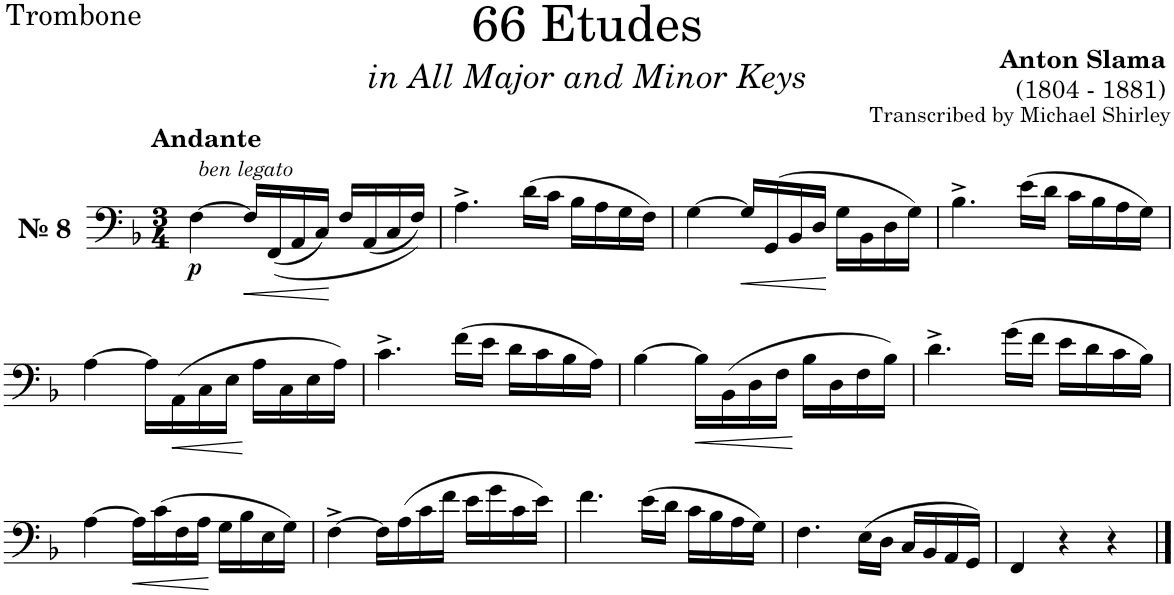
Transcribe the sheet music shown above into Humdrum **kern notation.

**kern	**dynam
*part1	*part1
*staff1	*staff1
*I"Trombone	*
*I'Tbn.	*
*clefF4	*
*k[b-]	*
*M3/4	*
=1	=1
!LO:TX:a:B:t=№ 8	!
!LO:TX:a:B:t=Andante	!
!	!LO:DY:b
[4F\	p
!	!LO:HP:b
16F/LL]	<
((<16FF/	.
16AA/	.
!LO:TX:a:i:t=ben legato	!
16C/JJ)	.
16F/LL	[
(16AA/	.
16C/	.
16F/JJ))	.
=2	=2
4.A^\	.
(>16d\LL	.
16c\JJ	.
16B-\LL	.
16A\	.
16G\	.
16F\JJ)	.
=3	=3
[>4G\	.
!	!LO:HP:b
16G/LL]	<
(>16GG/	.
16BB-/	.
16D/JJ	.
16G\LL	[
16BB-\	.
16D\	.
16G\JJ)	.
=4	=4
4.B-^\	.
(>16e\LL	.
16d\JJ	.
16c\LL	.
16B-\	.
16A\	.
16G\JJ)	.
!!LO:LB:g=z
=5	=5
[>4A\	.
16A\LL]	.
!	!LO:HP:b
(>16AA\	<
16C\	.
16E\JJ	.
16A\LL	[
16C\	.
16E\	.
16A\JJ)	.
=6	=6
4.c^\	.
(>16f\LL	.
16e\JJ	.
16d\LL	.
16c\	.
16B-\	.
16A\JJ)	.
=7	=7
[>4B-\	.
!	!LO:HP:b
16B-\LL]	<
(>16BB-\	.
16D\	.
16F\JJ	.
16B-\LL	[
16D\	.
16F\	.
16B-\JJ)	.
=8	=8
4.d^\	.
(>16g\LL	.
16f\JJ	.
16e\LL	.
16d\	.
16c\	.
16B-\JJ)	.
!!LO:LB:g=z
=9	=9
[4A\	.
!	!LO:HP:b
16A\LL]	<
(>16c\	.
16F\	.
16A\JJ	.
16G\LL	[
16B-\	.
16E\	.
16G\JJ)	.
=10	=10
[4F^\	.
16F\LL]	.
(>16A\	.
16c\	.
16f\JJ	.
16e\LL	.
16g\	.
16c\	.
16e\JJ)	.
=11	=11
4.f\	.
(>16e\LL	.
16d\JJ	.
16c\LL	.
16B-\	.
16A\	.
16G\JJ)	.
=12	=12
4.F\	.
(16E\LL	.
16D\JJ	.
16C/LL	.
16BB-/	.
16AA/	.
16GG/JJ)	.
=13	=13
4FF/	.
4r	.
4r	.
==	==
*-	*-
